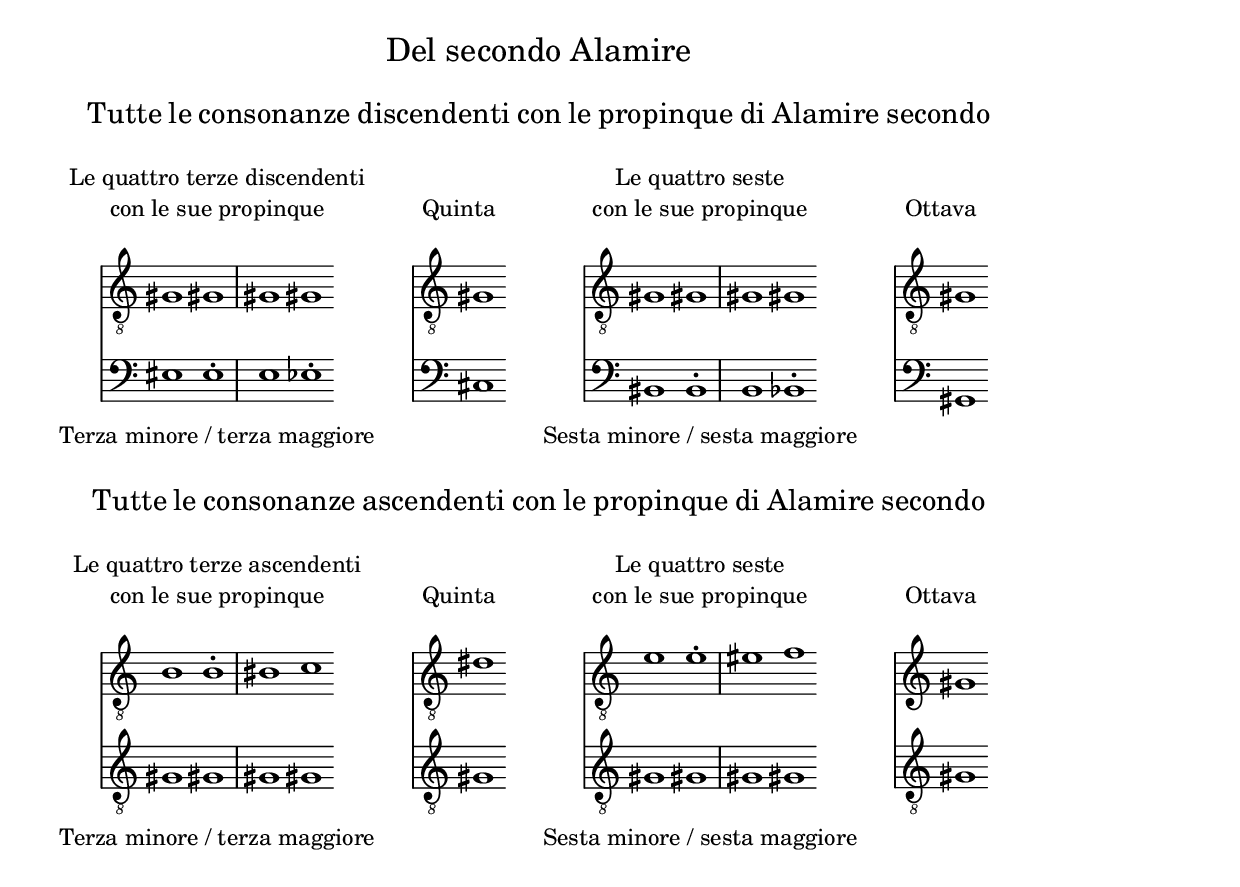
\version "2.22.2"

% Auto generated file

\header {
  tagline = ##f
}

dot = {
   \once \override Script.add-stem-support = ##f
   \once \override Script.toward-stem-shift = 0
   \once \override Script.skyline-horizontal-padding = 0
   \once \override Script.direction = 1
   \once \override Script.font-size = 1
}

\markup {
  \center-column {
    \line {
      \center-align
      \fontsize#3 { \concat { \normal-text "Del secondo Alamire"} }
    }
    \null
    \line {
      \center-align
      \fontsize#2 { Tutte le consonanze discendenti con le propinque di Alamire secondo }
    }
    \null
    \line {
      \center-column {
        \line {
          \left-align {  \normal-text "Le quattro terze discendenti" }
        }
        \line {
          \left-align {  \normal-text "con le sue propinque" }
        }

        \null
        \line {
          \score {
            <<
              \new Staff \with { instrumentName = ""} {
                \override Staff.TimeSignature.stencil = ##f
                \override Staff.NoteHead.style = #'baroque
                \accidentalStyle Score.forget
                \override Rest.style = #'default
                \override NoteHead.style = #'default
                \cadenzaOn
                \clef "treble_8"
                \key c #`((0 . ,NATURAL) (1 . ,NATURAL) (2 . ,NATURAL)
                          (3 . ,NATURAL) (4 . ,NATURAL) (5 . ,NATURAL)
                          (6 . ,NATURAL))  gis1   gis1 \bar "|"  gis1   gis1  
                \cadenzaOff
              }
              \new Staff \with { instrumentName = ""} {
                \override Staff.TimeSignature.stencil = ##f
                \override Staff.NoteHead.style = #'baroque
                \accidentalStyle Score.forget
                \override Rest.style = #'default
                \override NoteHead.style = #'default
                \cadenzaOn
                \clef "bass"
                \key c #`((0 . ,NATURAL) (1 . ,NATURAL) (2 . ,NATURAL)
                          (3 . ,NATURAL) (4 . ,NATURAL) (5 . ,NATURAL)
                          (6 . ,NATURAL))  eis1   \dot e1-.   e1   \dot es1-.  
                \cadenzaOff
              }
            >>
            \layout {
              \context {
                \Score
                \override SpacingSpanner.common-shortest-duration = #(ly:make-moment 1)
              }
            }
          }
        }
        \null
        \line {
          \left-align {  \normal-text "Terza minore / terza maggiore" }
        }

      }
      \hspace #3 
      \center-column {
        \line {
          \left-align {  \normal-text " " }
        }
        \line {
          \left-align {  \normal-text "Quinta" }
        }

        \null
        \line {
          \score {
            <<
              \new Staff \with { instrumentName = ""} {
                \override Staff.TimeSignature.stencil = ##f
                \override Staff.NoteHead.style = #'baroque
                \accidentalStyle Score.forget
                \override Rest.style = #'default
                \override NoteHead.style = #'default
                \cadenzaOn
                \clef "treble_8"
                \key c #`((0 . ,NATURAL) (1 . ,NATURAL) (2 . ,NATURAL)
                          (3 . ,NATURAL) (4 . ,NATURAL) (5 . ,NATURAL)
                          (6 . ,NATURAL))  gis1  
                \cadenzaOff
              }
              \new Staff \with { instrumentName = ""} {
                \override Staff.TimeSignature.stencil = ##f
                \override Staff.NoteHead.style = #'baroque
                \accidentalStyle Score.forget
                \override Rest.style = #'default
                \override NoteHead.style = #'default
                \cadenzaOn
                \clef "bass"
                \key c #`((0 . ,NATURAL) (1 . ,NATURAL) (2 . ,NATURAL)
                          (3 . ,NATURAL) (4 . ,NATURAL) (5 . ,NATURAL)
                          (6 . ,NATURAL))  cis1  
                \cadenzaOff
              }
            >>
            \layout {
              \context {
                \Score
                \override SpacingSpanner.common-shortest-duration = #(ly:make-moment 1)
              }
            }
          }
        }

      }
      \hspace #3 
      \center-column {
        \line {
          \left-align {  \normal-text "Le quattro seste" }
        }
        \line {
          \left-align {  \normal-text "con le sue propinque" }
        }

        \null
        \line {
          \score {
            <<
              \new Staff \with { instrumentName = ""} {
                \override Staff.TimeSignature.stencil = ##f
                \override Staff.NoteHead.style = #'baroque
                \accidentalStyle Score.forget
                \override Rest.style = #'default
                \override NoteHead.style = #'default
                \cadenzaOn
                \clef "treble_8"
                \key c #`((0 . ,NATURAL) (1 . ,NATURAL) (2 . ,NATURAL)
                          (3 . ,NATURAL) (4 . ,NATURAL) (5 . ,NATURAL)
                          (6 . ,NATURAL))  gis1   gis1 \bar "|"  gis1   gis1  
                \cadenzaOff
              }
              \new Staff \with { instrumentName = ""} {
                \override Staff.TimeSignature.stencil = ##f
                \override Staff.NoteHead.style = #'baroque
                \accidentalStyle Score.forget
                \override Rest.style = #'default
                \override NoteHead.style = #'default
                \cadenzaOn
                \clef "bass"
                \key c #`((0 . ,NATURAL) (1 . ,NATURAL) (2 . ,NATURAL)
                          (3 . ,NATURAL) (4 . ,NATURAL) (5 . ,NATURAL)
                          (6 . ,NATURAL))  bis,1   \dot b,1-.   b,1   \dot bes,1-.  
                \cadenzaOff
              }
            >>
            \layout {
              \context {
                \Score
                \override SpacingSpanner.common-shortest-duration = #(ly:make-moment 1)
              }
            }
          }
        }
        \null
        \line {
          \left-align {  \normal-text "Sesta minore / sesta maggiore" }
        }

      }
      \hspace #3 
      \center-column {
        \line {
          \left-align {  \normal-text " " }
        }
        \line {
          \left-align {  \normal-text "Ottava" }
        }

        \null
        \line {
          \score {
            <<
              \new Staff \with { instrumentName = ""} {
                \override Staff.TimeSignature.stencil = ##f
                \override Staff.NoteHead.style = #'baroque
                \accidentalStyle Score.forget
                \override Rest.style = #'default
                \override NoteHead.style = #'default
                \cadenzaOn
                \clef "treble_8"
                \key c #`((0 . ,NATURAL) (1 . ,NATURAL) (2 . ,NATURAL)
                          (3 . ,NATURAL) (4 . ,NATURAL) (5 . ,NATURAL)
                          (6 . ,NATURAL))  gis1  
                \cadenzaOff
              }
              \new Staff \with { instrumentName = ""} {
                \override Staff.TimeSignature.stencil = ##f
                \override Staff.NoteHead.style = #'baroque
                \accidentalStyle Score.forget
                \override Rest.style = #'default
                \override NoteHead.style = #'default
                \cadenzaOn
                \clef "bass"
                \key c #`((0 . ,NATURAL) (1 . ,NATURAL) (2 . ,NATURAL)
                          (3 . ,NATURAL) (4 . ,NATURAL) (5 . ,NATURAL)
                          (6 . ,NATURAL))  gis,1  
                \cadenzaOff
              }
            >>
            \layout {
              \context {
                \Score
                \override SpacingSpanner.common-shortest-duration = #(ly:make-moment 1)
              }
            }
          }
        }

      }
      \hspace #3 
    }
    \null
    \null
    \line {
      \center-align
      \fontsize#2 { Tutte le consonanze ascendenti con le propinque di Alamire secondo }
    }
    \null
    \line {      \center-column {
        \line {
          \left-align {  \normal-text "Le quattro terze ascendenti" }
        }
        \line {
          \left-align {  \normal-text "con le sue propinque" }
        }

        \null
        \line {
          \score {
            <<
              \new Staff \with { instrumentName = ""} {
                \override Staff.TimeSignature.stencil = ##f
                \override Staff.NoteHead.style = #'baroque
                \accidentalStyle Score.forget
                \override Rest.style = #'default
                \override NoteHead.style = #'default
                \cadenzaOn
                \clef "treble_8"
                \key c #`((0 . ,NATURAL) (1 . ,NATURAL) (2 . ,NATURAL)
                          (3 . ,NATURAL) (4 . ,NATURAL) (5 . ,NATURAL)
                          (6 . ,NATURAL))  b1   \dot b1-. \bar "|"  bis1   c'1  
                \cadenzaOff
              }
              \new Staff \with { instrumentName = ""} {
                \override Staff.TimeSignature.stencil = ##f
                \override Staff.NoteHead.style = #'baroque
                \accidentalStyle Score.forget
                \override Rest.style = #'default
                \override NoteHead.style = #'default
                \cadenzaOn
                \clef "treble_8"
                \key c #`((0 . ,NATURAL) (1 . ,NATURAL) (2 . ,NATURAL)
                          (3 . ,NATURAL) (4 . ,NATURAL) (5 . ,NATURAL)
                          (6 . ,NATURAL))  gis1   gis1   gis1   gis1  
                \cadenzaOff
              }
            >>
            \layout {
              \context {
                \Score
                \override SpacingSpanner.common-shortest-duration = #(ly:make-moment 1)
              }
            }
          }
        }
        \null
        \line {
          \left-align {  \normal-text "Terza minore / terza maggiore" }
        }

      }
      \hspace #3 
      \center-column {
        \line {
          \left-align {  \normal-text " " }
        }
        \line {
          \left-align {  \normal-text "Quinta" }
        }

        \null
        \line {
          \score {
            <<
              \new Staff \with { instrumentName = ""} {
                \override Staff.TimeSignature.stencil = ##f
                \override Staff.NoteHead.style = #'baroque
                \accidentalStyle Score.forget
                \override Rest.style = #'default
                \override NoteHead.style = #'default
                \cadenzaOn
                \clef "treble_8"
                \key c #`((0 . ,NATURAL) (1 . ,NATURAL) (2 . ,NATURAL)
                          (3 . ,NATURAL) (4 . ,NATURAL) (5 . ,NATURAL)
                          (6 . ,NATURAL))  dis'1  
                \cadenzaOff
              }
              \new Staff \with { instrumentName = ""} {
                \override Staff.TimeSignature.stencil = ##f
                \override Staff.NoteHead.style = #'baroque
                \accidentalStyle Score.forget
                \override Rest.style = #'default
                \override NoteHead.style = #'default
                \cadenzaOn
                \clef "treble_8"
                \key c #`((0 . ,NATURAL) (1 . ,NATURAL) (2 . ,NATURAL)
                          (3 . ,NATURAL) (4 . ,NATURAL) (5 . ,NATURAL)
                          (6 . ,NATURAL))  gis1  
                \cadenzaOff
              }
            >>
            \layout {
              \context {
                \Score
                \override SpacingSpanner.common-shortest-duration = #(ly:make-moment 1)
              }
            }
          }
        }

      }
      \hspace #3 
      \center-column {
        \line {
          \left-align {  \normal-text "Le quattro seste" }
        }
        \line {
          \left-align {  \normal-text "con le sue propinque" }
        }

        \null
        \line {
          \score {
            <<
              \new Staff \with { instrumentName = ""} {
                \override Staff.TimeSignature.stencil = ##f
                \override Staff.NoteHead.style = #'baroque
                \accidentalStyle Score.forget
                \override Rest.style = #'default
                \override NoteHead.style = #'default
                \cadenzaOn
                \clef "treble_8"
                \key c #`((0 . ,NATURAL) (1 . ,NATURAL) (2 . ,NATURAL)
                          (3 . ,NATURAL) (4 . ,NATURAL) (5 . ,NATURAL)
                          (6 . ,NATURAL))  e'1   \dot e'1-. \bar "|"  eis'1   f'1  
                \cadenzaOff
              }
              \new Staff \with { instrumentName = ""} {
                \override Staff.TimeSignature.stencil = ##f
                \override Staff.NoteHead.style = #'baroque
                \accidentalStyle Score.forget
                \override Rest.style = #'default
                \override NoteHead.style = #'default
                \cadenzaOn
                \clef "treble_8"
                \key c #`((0 . ,NATURAL) (1 . ,NATURAL) (2 . ,NATURAL)
                          (3 . ,NATURAL) (4 . ,NATURAL) (5 . ,NATURAL)
                          (6 . ,NATURAL))  gis1   gis1   gis1   gis1  
                \cadenzaOff
              }
            >>
            \layout {
              \context {
                \Score
                \override SpacingSpanner.common-shortest-duration = #(ly:make-moment 1)
              }
            }
          }
        }
        \null
        \line {
          \left-align {  \normal-text "Sesta minore / sesta maggiore" }
        }

      }
      \hspace #3 
      \center-column {
        \line {
          \left-align {  \normal-text " " }
        }
        \line {
          \left-align {  \normal-text "Ottava" }
        }

        \null
        \line {
          \score {
            <<
              \new Staff \with { instrumentName = ""} {
                \override Staff.TimeSignature.stencil = ##f
                \override Staff.NoteHead.style = #'baroque
                \accidentalStyle Score.forget
                \override Rest.style = #'default
                \override NoteHead.style = #'default
                \cadenzaOn
                \clef "treble"
                \key c #`((0 . ,NATURAL) (1 . ,NATURAL) (2 . ,NATURAL)
                          (3 . ,NATURAL) (4 . ,NATURAL) (5 . ,NATURAL)
                          (6 . ,NATURAL))  gis'1  
                \cadenzaOff
              }
              \new Staff \with { instrumentName = ""} {
                \override Staff.TimeSignature.stencil = ##f
                \override Staff.NoteHead.style = #'baroque
                \accidentalStyle Score.forget
                \override Rest.style = #'default
                \override NoteHead.style = #'default
                \cadenzaOn
                \clef "treble_8"
                \key c #`((0 . ,NATURAL) (1 . ,NATURAL) (2 . ,NATURAL)
                          (3 . ,NATURAL) (4 . ,NATURAL) (5 . ,NATURAL)
                          (6 . ,NATURAL))  gis1  
                \cadenzaOff
              }
            >>
            \layout {
              \context {
                \Score
                \override SpacingSpanner.common-shortest-duration = #(ly:make-moment 1)
              }
            }
          }
        }

      }
      \hspace #3 

    }
  }
}